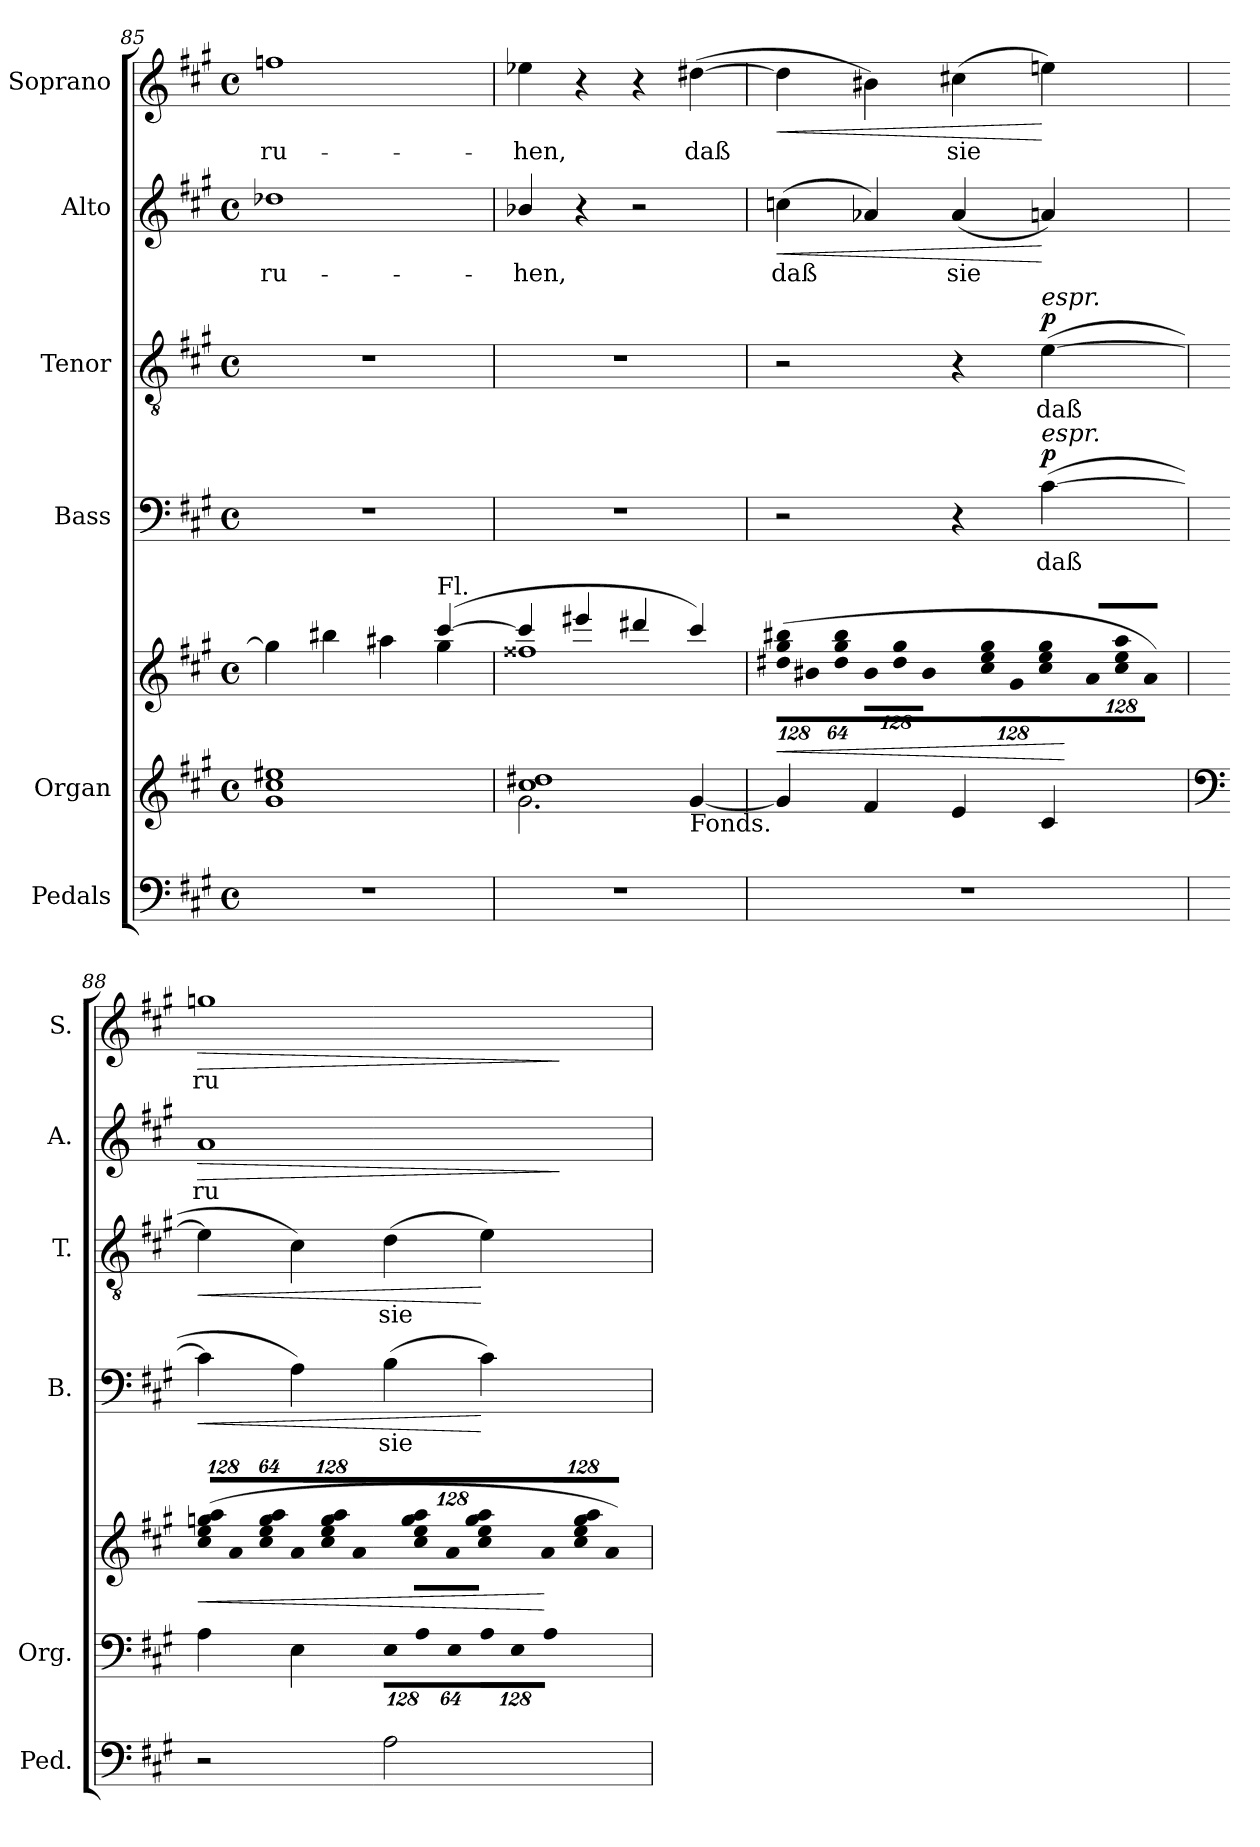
**kern	**kern	**kern	**dynam	**kern	**text	**dynam	**kern	**text	**dynam	**kern	**text	**dynam	**kern	**text	**dynam
*part6	*part5	*part5	*part5	*part4	*part4	*part4	*part3	*part3	*part3	*part2	*part2	*part2	*part1	*part1	*part1
*staff7	*staff6	*staff5	*staff5/6	*staff4	*staff4	*staff4	*staff3	*staff3	*staff3	*staff2	*staff2	*staff2	*staff1	*staff1	*staff1
*I"Pedals	*I"Organ	*	*	*I"Bass	*	*	*I"Tenor	*	*	*I"Alto	*	*	*I"Soprano	*	*
*I'Ped.	*I'Org.	*	*	*I'B.	*	*	*I'T.	*	*	*I'A.	*	*	*I'S.	*	*
!!LO:LB:g=z
*clefF4	*clefG2	*clefG2	*	*clefF4	*	*	*clefGv2	*	*	*clefG2	*	*	*clefG2	*	*
*	*	*	*	*	*	*	*ITrd7c12	*	*	*	*	*	*	*	*
*k[f#c#g#]	*k[f#c#g#]	*k[f#c#g#]	*	*k[f#c#g#]	*	*	*k[f#c#g#]	*	*	*k[f#c#g#]	*	*	*k[f#c#g#]	*	*
*A:	*A:	*A:	*	*A:	*	*	*A:	*	*	*A:	*	*	*A:	*	*
*M4/4	*M4/4	*M4/4	*	*M4/4	*	*	*M4/4	*	*	*M4/4	*	*	*M4/4	*	*
*met(c)	*met(c)	*met(c)	*	*met(c)	*	*	*met(c)	*	*	*met(c)	*	*	*met(c)	*	*
=85	=85	=85	=85	=85	=85	=85	=85	=85	=85	=85	=85	=85	=85	=85	=85
*	*	*^	*	*	*	*	*	*	*	*	*	*	*	*	*
!	!	!	!	!	!	!	!	!	!	!	!	!LO:LY:b:color=#000000	!	!	!	!
!	!	!	!	!	!	!	!	!	!	!	!	!	!	!	!LO:LY:b:color=#000000	!
1r	1g#i 1cc#i 1ee#Xi	4gg#i\]	2.ryy	.	1r	.	.	1r	.	.	1dd-Xi	ru-	.	1ffni	ru-	.
.	.	4bb#Xi\	.	.	.	.	.	.	.	.	.	.	.	.	.	.
.	.	4aa#Xi\	.	.	.	.	.	.	.	.	.	.	.	.	.	.
!	!	!LO:TX:a:t=Fl.	!	!	!	!	!	!	!	!	!	!	!	!	!	!
.	.	([4ccc#i/	4gg#i\	.	.	.	.	.	.	.	.	.	.	.	.	.
=86	=86	=86	=86	=86	=86	=86	=86	=86	=86	=86	=86	=86	=86	=86	=86	=86
*	*^	*	*	*	*	*	*	*	*	*	*	*	*	*	*	*
!	!	!	!	!	!	!	!	!	!	!	!	!	!LO:LY:b:color=#000000	!	!	!	!
!	!	!	!	!	!	!	!	!	!	!	!	!	!	!	!	!LO:LY:b:color=#000000	!
1r	1cc#i 1dd#Xi	2.g#i\	4ccc#i/]	1ff##Xi	.	1r	.	.	1r	.	.	4b-Xi/	-hen,	.	4ee-Xi\	-hen,	.
.	.	.	4eee#Xi/	.	.	.	.	.	.	.	.	4r	.	.	4r	.	.
.	.	.	4ddd#Xi/	.	.	.	.	.	.	.	.	2r	.	.	4r	.	.
!	!	!LO:TX:b:t=Fonds.	!	!	!	!	!	!	!	!	!	!	!	!	!	!	!
!	!	!	!	!	!	!	!	!	!	!	!	!	!	!	!	!LO:LY:b:color=#000000	!
.	.	[4g#i/	4ccc#i/)	.	.	.	.	.	.	.	.	.	.	.	([4dd#Xi\	daß	.
*	*v	*v	*	*	*	*	*	*	*	*	*	*	*	*	*	*	*
*	*	*v	*v	*	*	*	*	*	*	*	*	*	*	*	*	*
=87	=87	=87	=87	=87	=87	=87	=87	=87	=87	=87	=87	=87	=87	=87	=87
*	*	*Xbrackettup	*	*	*	*	*	*	*	*	*	*	*	*	*
*	*^	*	*	*	*	*	*	*	*	*	*	*	*	*	*
!	!	!	!LO:N:vis=8	!LO:HP:b	!	!	!	!	!	!	!	!	!	!	!	!
*	*v	*v	*	*	*	*	*	*	*	*	*	*	*	*	*	*
*	*^	*	*	*	*	*	*	*	*	*	*	*	*	*	*
!	!	!	!	!	!	!	!	!	!	!	!	!LO:LY:b:color=#000000	!LO:HP:b	!	!	!LO:HP:b
*	*v	*v	*	*	*	*	*	*	*	*	*	*	*	*	*	*
1r	4g#i/]	(1024%85dd#Xi\ 1024%85gg#i\ 1024%85bb#Xi\L	<	2r	.	.	2r	.	.	(4ccni\	daß	<	4dd#i\]	.	<
!	!	!LO:N:vis=8	!	!	!	!	!	!	!	!	!	!	!	!	!
.	.	1024%85b#Xi\	.	.	.	.	.	.	.	.	.	.	.	.	.
!	!	!LO:N:vis=8	!	!	!	!	!	!	!	!	!	!	!	!	!
.	.	512%43dd#i\ 512%43gg#i\ 512%43bb#i\J	.	.	.	.	.	.	.	.	.	.	.	.	.
!	!	!LO:N:vis=8	!	!	!	!	!	!	!	!	!	!	!	!	!
.	4f#i/	1024%85b#i\L	.	.	.	.	.	.	.	4a-Xi/)	.	.	4b#Xi\)	.	.
!	!	!LO:N:vis=8	!	!	!	!	!	!	!	!	!	!	!	!	!
.	.	1024%85dd#i\ 1024%85gg#i\	.	.	.	.	.	.	.	.	.	.	.	.	.
!	!	!LO:N:vis=8	!	!	!	!	!	!	!	!	!	!	!	!	!
.	.	512%43b#i\J	.	.	.	.	.	.	.	.	.	.	.	.	.
!	!	!LO:N:vis=8	!	!	!	!	!	!	!	!	!	!	!	!	!
!	!	!	!	!	!	!	!	!	!	!	!LO:LY:b:color=#000000	!	!	!	!
!	!	!	!	!	!	!	!	!	!	!	!	!	!	!LO:LY:b:color=#000000	!
.	4ei/	1024%85cc#i\ 1024%85eei\ 1024%85gg#i\L	.	4r	.	.	4r	.	.	(4a-i/	sie	.	(4cc#Xi\	sie	.
!	!	!LO:N:vis=8	!	!	!	!	!	!	!	!	!	!	!	!	!
.	.	1024%85g#i\	.	.	.	.	.	.	.	.	.	.	.	.	.
!	!	!LO:N:vis=8	!	!	!	!	!	!	!	!	!	!	!	!	!
.	.	512%43cc#i\ 512%43eei\ 512%43gg#i\J	.	.	.	.	.	.	.	.	.	.	.	.	.
!	!	!LO:N:vis=8	!	!	!	!	!	!	!	!	!	!	!	!	!
!	!	!	!	!	!LO:LY:b:color=#000000	!	!	!	!	!	!	!	!	!	!
!	!	!	!	!	!	!	!LO:TX:a:i:t=espr.	!	!	!	!	!	!	!	!
!	!	!	!	!LO:TX:a:i:t=espr.	!	!	!	!	!	!	!	!	!	!	!
!	!	!	!	!	!	!	!	!LO:LY:b:color=#000000	!	!	!	!	!	!	!
.	4c#i/	1024%85ai/L	.	([4c#i\	daß	p	([4Ei\	daß	p	4ani/)	.	[	4eeni\)	.	[
!	!	!LO:N:vis=8	!	!	!	!	!	!	!	!	!	!	!	!	!
.	.	1024%85cc#i/ 1024%85eei/ 1024%85aai/	[	.	.	.	.	.	.	.	.	.	.	.	.
!	!	!LO:N:vis=8	!	!	!	!	!	!	!	!	!	!	!	!	!
.	.	512%43ai/J)	.	.	.	.	.	.	.	.	.	.	.	.	.
=88	=88	=88	=88	=88	=88	=88	=88	=88	=88	=88	=88	=88	=88	=88	=88
*	*clefF4	*	*	*	*	*	*	*	*	*	*	*	*	*	*
!	!	!LO:N:vis=8	!LO:HP:b	!	!	!LO:HP:b	!	!	!LO:HP:b	!	!	!	!	!	!
!	!	!	!	!	!	!	!	!	!	!	!LO:LY:b:color=#000000	!LO:HP:b	!	!	!
!	!	!	!	!	!	!	!	!	!	!	!	!	!	!LO:LY:b:color=#000000	!LO:HP:b
2r	4Ai\	(1024%85cc#i\ 1024%85eei\ 1024%85ggni\ 1024%85aai\L	<	4c#i\]	.	<	4Ei\]	.	<	1ai	ru-	>	1ggni	ru-	>
!	!	!LO:N:vis=8	!	!	!	!	!	!	!	!	!	!	!	!	!
.	.	1024%85ai\	.	.	.	.	.	.	.	.	.	.	.	.	.
!	!	!LO:N:vis=8	!	!	!	!	!	!	!	!	!	!	!	!	!
.	.	512%43cc#i\ 512%43eei\ 512%43ggi\ 512%43aai\J	.	.	.	.	.	.	.	.	.	.	.	.	.
!	!	!LO:N:vis=8	!	!	!	!	!	!	!	!	!	!	!	!	!
.	4Ei\	1024%85ai/L	.	4Ai\)	.	.	4C#i\)	.	.	.	.	.	.	.	.
!	!	!LO:N:vis=8	!	!	!	!	!	!	!	!	!	!	!	!	!
.	.	1024%85cc#i/ 1024%85eei/ 1024%85ggi/ 1024%85aai/	.	.	.	.	.	.	.	.	.	.	.	.	.
!	!	!LO:N:vis=8	!	!	!	!	!	!	!	!	!	!	!	!	!
.	.	512%43ai/J	.	.	.	.	.	.	.	.	.	.	.	.	.
*	*Xbrackettup	*	*	*	*	*	*	*	*	*	*	*	*	*	*
!	!LO:N:vis=8	!LO:N:vis=8	!	!	!	!	!	!	!	!	!	!	!	!	!
!	!	!	!	!	!LO:LY:b:color=#000000	!	!	!	!	!	!	!	!	!	!
!	!	!	!	!	!	!	!	!LO:LY:b:color=#000000	!	!	!	!	!	!	!
2Ai\	1024%85Ei\L	1024%85cc#i\ 1024%85eei\ 1024%85ggi\ 1024%85aai\L	.	(4Bi\	sie	.	(4Di\	sie	.	.	.	.	.	.	.
!	!LO:N:vis=8	!LO:N:vis=8	!	!	!	!	!	!	!	!	!	!	!	!	!
.	1024%85Ai\	1024%85ai\	.	.	.	.	.	.	.	.	.	.	.	.	.
!	!LO:N:vis=8	!LO:N:vis=8	!	!	!	!	!	!	!	!	!	!	!	!	!
.	512%43Ei\J	512%43cc#i\ 512%43eei\ 512%43ggi\ 512%43aai\J	.	.	.	.	.	.	.	.	.	.	.	.	.
!	!LO:N:vis=8	!LO:N:vis=8	!	!	!	!	!	!	!	!	!	!	!	!	!
.	1024%85Ai\L	1024%85ai/L	.	4c#i\)	.	[	4Ei\)	.	[	.	.	.	.	.	.
!	!LO:N:vis=8	!LO:N:vis=8	!	!	!	!	!	!	!	!	!	!	!	!	!
.	1024%85Ei\	1024%85cc#i/ 1024%85eei/ 1024%85ggi/ 1024%85aai/	.	.	.	.	.	.	.	.	.	.	.	.	.
!	!LO:N:vis=8	!LO:N:vis=8	!	!	!	!	!	!	!	!	!	!	!	!	!
.	512%43Ai\J	512%43ai/J)	[	.	.	.	.	.	.	.	.	.	.	.	.
.	.	.	.	.	.	.	.	.	.	.	.	]	.	.	]
=	=	=	=	=	=	=	=	=	=	=	=	=	=	=	=
*-	*-	*-	*-	*-	*-	*-	*-	*-	*-	*-	*-	*-	*-	*-	*-
